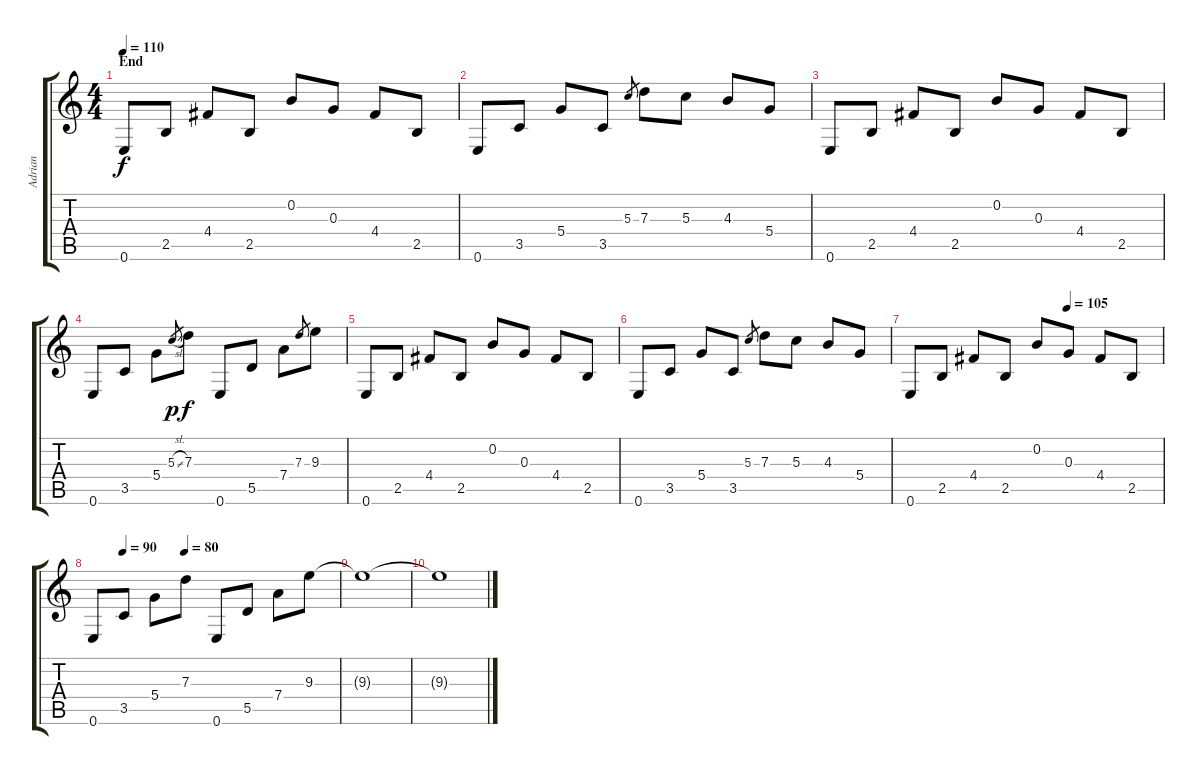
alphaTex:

\track ("Adrian" "Adrian") {instrument overdrivenguitar}
\staff {score tabs}
\tuning (E4 B3 G3 D3 A2 E2) {hide}
\ts (4 4)
\section ("" "End")
\tempo 110
\clef g2
\ks c
0.6.8{dy f instrument electricguitarmuted} 2.5.8 4.4.8 2.5.8 0.2.8 0.3.8 4.4.8 2.5.8 |
0.6.8 3.5.8 5.4.8 3.5.8 5.3.8{gr} 7.3.8 5.3.8 4.3.8 5.4.8 |
0.6.8 2.5.8 4.4.8 2.5.8 0.2.8 0.3.8 4.4.8 2.5.8 |
0.6.8 3.5.8 5.4.8 5.3{sl}.8{gr dy p} 7.3.8{dy f} 0.6.8 5.5.8 7.4.8 7.3.8{gr} 9.3.8 |
0.6.8 2.5.8 4.4.8 2.5.8 0.2.8 0.3.8 4.4.8 2.5.8 |
0.6.8 3.5.8 5.4.8 3.5.8 5.3.8{gr} 7.3.8 5.3.8 4.3.8 5.4.8 |
\tempo (105 0.625)
0.6.8 2.5.8 4.4.8 2.5.8 0.2.8 0.3.8 4.4.8 2.5.8 |
\tempo (90 0.125)
\tempo (80 0.375)
0.6.8 3.5.8 5.4.8 7.3.8 0.6.8 5.5.8 7.4.8 9.3.8{volume 8} |
9.3{t}.1 |
9.3{t}.1
